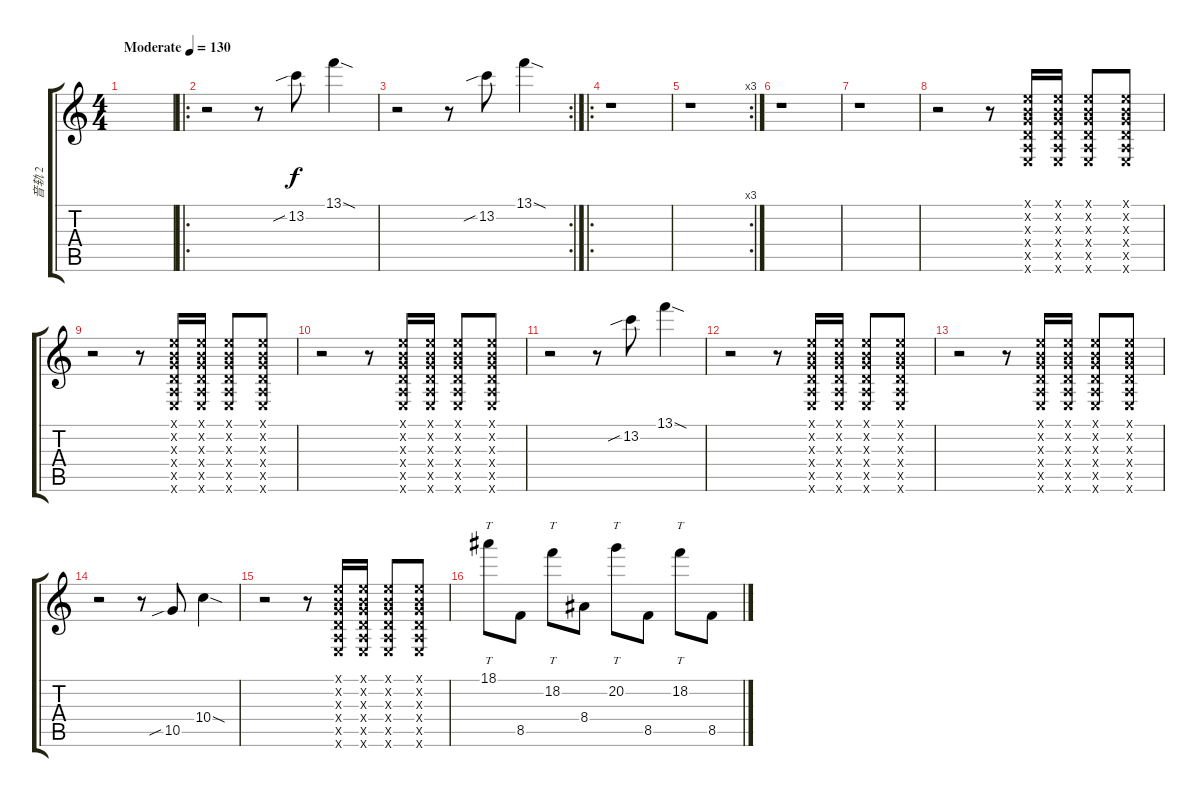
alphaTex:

\track ("音轨 2" "音轨 2") {instrument distortionguitar}
\staff {score tabs}
\tuning (E4 B3 G3 D3 A2 E2) {hide}
\ts (4 4)
\tempo (130 "Moderate")
\clef g2
\ks c
|
\ro
r.2 r.8 13.2{sib}.8 13.1{sod}.4 |
\rc 2
r.2 r.8 13.2{sib}.8 13.1{sod}.4 |
\ro
r.1 |
\rc 3
r.1 |
r.1 |
r.1 |
r.2 r.8 (0.1{x} 0.2{x} 0.3{x} 0.4{x} 0.5{x} 0.6{x}).16 (0.1{x} 0.2{x} 0.3{x} 0.4{x} 0.5{x} 0.6{x}).16 (0.1{x} 0.2{x} 0.3{x} 0.4{x} 0.5{x} 0.6{x}).8 (0.1{x} 0.2{x} 0.3{x} 0.4{x} 0.5{x} 0.6{x}).8 |
r.2 r.8 (0.1{x} 0.2{x} 0.3{x} 0.4{x} 0.5{x} 0.6{x}).16 (0.1{x} 0.2{x} 0.3{x} 0.4{x} 0.5{x} 0.6{x}).16 (0.1{x} 0.2{x} 0.3{x} 0.4{x} 0.5{x} 0.6{x}).8 (0.1{x} 0.2{x} 0.3{x} 0.4{x} 0.5{x} 0.6{x}).8 |
r.2 r.8 (0.1{x} 0.2{x} 0.3{x} 0.4{x} 0.5{x} 0.6{x}).16 (0.1{x} 0.2{x} 0.3{x} 0.4{x} 0.5{x} 0.6{x}).16 (0.1{x} 0.2{x} 0.3{x} 0.4{x} 0.5{x} 0.6{x}).8 (0.1{x} 0.2{x} 0.3{x} 0.4{x} 0.5{x} 0.6{x}).8 |
r.2 r.8 13.2{sib}.8 13.1{sod}.4 |
r.2 r.8 (0.1{x} 0.2{x} 0.3{x} 0.4{x} 0.5{x} 0.6{x}).16 (0.1{x} 0.2{x} 0.3{x} 0.4{x} 0.5{x} 0.6{x}).16 (0.1{x} 0.2{x} 0.3{x} 0.4{x} 0.5{x} 0.6{x}).8 (0.1{x} 0.2{x} 0.3{x} 0.4{x} 0.5{x} 0.6{x}).8 |
r.2 r.8 (0.1{x} 0.2{x} 0.3{x} 0.4{x} 0.5{x} 0.6{x}).16 (0.1{x} 0.2{x} 0.3{x} 0.4{x} 0.5{x} 0.6{x}).16 (0.1{x} 0.2{x} 0.3{x} 0.4{x} 0.5{x} 0.6{x}).8 (0.1{x} 0.2{x} 0.3{x} 0.4{x} 0.5{x} 0.6{x}).8 |
r.2 r.8 10.5{sib}.8 10.4{sod}.4 |
r.2 r.8 (0.1{x} 0.2{x} 0.3{x} 0.4{x} 0.5{x} 0.6{x}).16 (0.1{x} 0.2{x} 0.3{x} 0.4{x} 0.5{x} 0.6{x}).16 (0.1{x} 0.2{x} 0.3{x} 0.4{x} 0.5{x} 0.6{x}).8 (0.1{x} 0.2{x} 0.3{x} 0.4{x} 0.5{x} 0.6{x}).8 |
18.1.8{tt} 8.5.8 18.2.8{tt} 8.4.8 20.2.8{tt} 8.5.8 18.2.8{tt} 8.5.8
